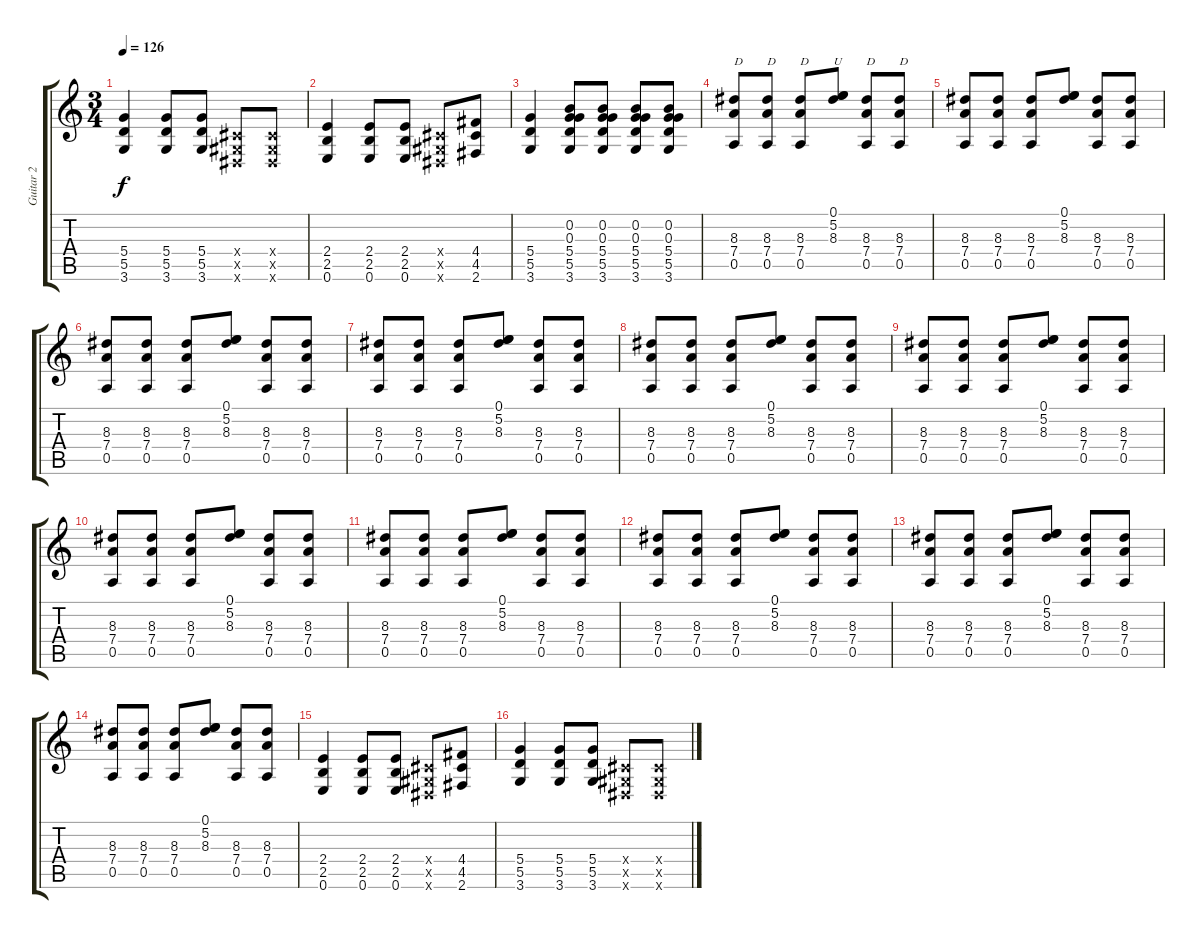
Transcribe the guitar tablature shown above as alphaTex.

\track ("Guitar 2" "Guitar 2") {instrument acousticguitarsteel}
\staff {score tabs}
\tuning (E4 B3 G3 D3 A2 E2) {hide}
\ts (3 4)
\tempo 126
\clef g2
\ks c
(5.4 5.5 3.6).4{dy f} (5.4 5.5 3.6).8 (5.4 5.5 3.6).8 (-1.4{x} -1.5{x} -1.6{x}).8 (-1.4{x} -1.5{x} -1.6{x}).8 |
(2.4 2.5 0.6).4 (2.4 2.5 0.6).8 (2.4 2.5 0.6).8 (-1.4{x} -1.5{x} -1.6{x}).8 (4.4 4.5 2.6).8 |
(5.4 5.5 3.6).4 (0.2 0.3 5.4 5.5 3.6).8 (0.2 0.3 5.4 5.5 3.6).8 (0.2 0.3 5.4 5.5 3.6).8 (0.2 0.3 5.4 5.5 3.6).8 |
(8.3 7.4 0.5).8{txt "D"} (8.3 7.4 0.5).8{txt "D"} (8.3 7.4 0.5).8{txt "D"} (0.1 5.2 8.3).8{txt "U"} (8.3 7.4 0.5).8{txt "D"} (8.3 7.4 0.5).8{txt "D"} |
(8.3 7.4 0.5).8 (8.3 7.4 0.5).8 (8.3 7.4 0.5).8 (0.1 5.2 8.3).8 (8.3 7.4 0.5).8 (8.3 7.4 0.5).8 |
(8.3 7.4 0.5).8 (8.3 7.4 0.5).8 (8.3 7.4 0.5).8 (0.1 5.2 8.3).8 (8.3 7.4 0.5).8 (8.3 7.4 0.5).8 |
(8.3 7.4 0.5).8 (8.3 7.4 0.5).8 (8.3 7.4 0.5).8 (0.1 5.2 8.3).8 (8.3 7.4 0.5).8 (8.3 7.4 0.5).8 |
(8.3 7.4 0.5).8 (8.3 7.4 0.5).8 (8.3 7.4 0.5).8 (0.1 5.2 8.3).8 (8.3 7.4 0.5).8 (8.3 7.4 0.5).8 |
(8.3 7.4 0.5).8 (8.3 7.4 0.5).8 (8.3 7.4 0.5).8 (0.1 5.2 8.3).8 (8.3 7.4 0.5).8 (8.3 7.4 0.5).8 |
(8.3 7.4 0.5).8 (8.3 7.4 0.5).8 (8.3 7.4 0.5).8 (0.1 5.2 8.3).8 (8.3 7.4 0.5).8 (8.3 7.4 0.5).8 |
(8.3 7.4 0.5).8 (8.3 7.4 0.5).8 (8.3 7.4 0.5).8 (0.1 5.2 8.3).8 (8.3 7.4 0.5).8 (8.3 7.4 0.5).8 |
(8.3 7.4 0.5).8 (8.3 7.4 0.5).8 (8.3 7.4 0.5).8 (0.1 5.2 8.3).8 (8.3 7.4 0.5).8 (8.3 7.4 0.5).8 |
(8.3 7.4 0.5).8 (8.3 7.4 0.5).8 (8.3 7.4 0.5).8 (0.1 5.2 8.3).8 (8.3 7.4 0.5).8 (8.3 7.4 0.5).8 |
(8.3 7.4 0.5).8 (8.3 7.4 0.5).8 (8.3 7.4 0.5).8 (0.1 5.2 8.3).8 (8.3 7.4 0.5).8 (8.3 7.4 0.5).8 |
(2.4 2.5 0.6).4 (2.4 2.5 0.6).8 (2.4 2.5 0.6).8 (-1.4{x} -1.5{x} -1.6{x}).8 (4.4 4.5 2.6).8 |
(5.4 5.5 3.6).4 (5.4 5.5 3.6).8 (5.4 5.5 3.6).8 (-1.4{x} -1.5{x} -1.6{x}).8 (-1.4{x} -1.5{x} -1.6{x}).8
